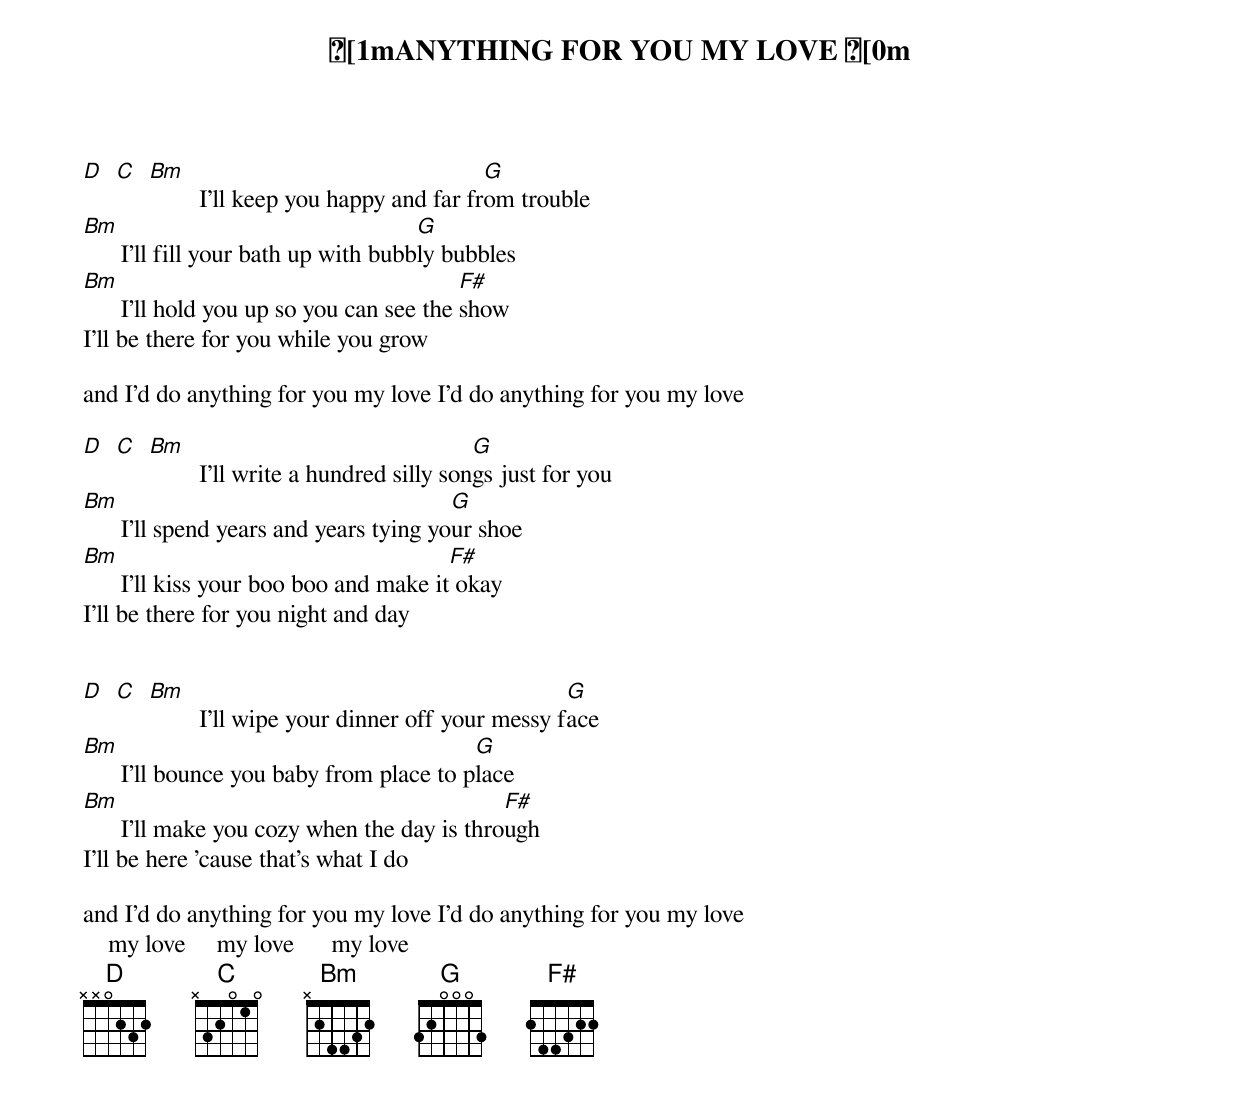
[1mANYTHING FOR YOU MY LOVE [0m

D C Bm                                    G
            I'll keep you happy and far from trouble
Bm                                    G
      I'll fill your bath up with bubbly bubbles
Bm                                        F#
      I'll hold you up so you can see the show
I'll be there for you while you grow

and I'd do anything for you my love I'd do anything for you my love

D C Bm                                    G
            I'll write a hundred silly songs just for you
Bm                                       G
      I'll spend years and years tying your shoe
Bm                                      F#
      I'll kiss your boo boo and make it okay
I'll be there for you night and day


D C Bm                                            G
            I'll wipe your dinner off your messy face
Bm                                        G
      I'll bounce you baby from place to place
Bm                                           F#
      I'll make you cozy when the day is through
I'll be here 'cause that's what I do

and I'd do anything for you my love I'd do anything for you my love
    my love     my love      my love
